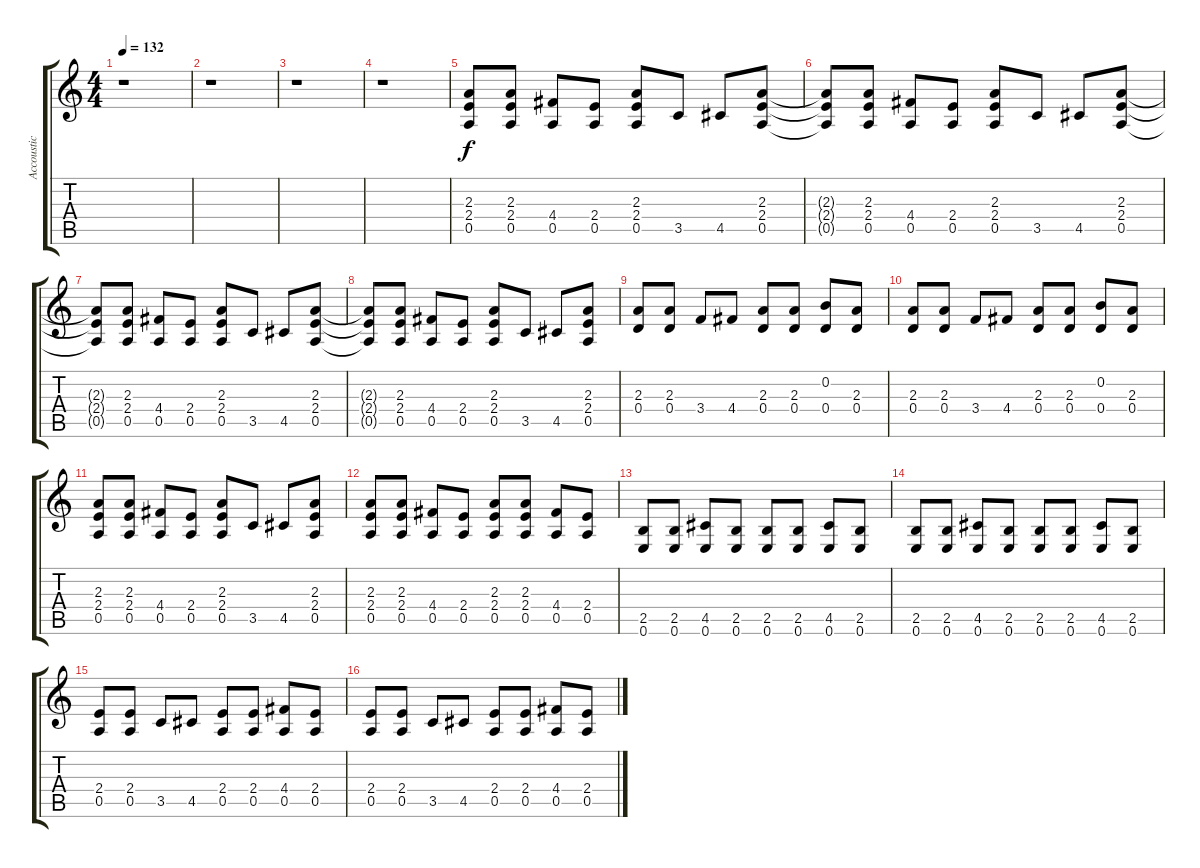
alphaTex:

\track ("Accoustic Guitar" "Accoustic ") {instrument acousticguitarsteel}
\staff {score tabs}
\tuning (E4 B3 G3 D3 A2 E2) {hide}
\ts (4 4)
\tempo 132
\clef g2
\ks c
r.1{dy f instrument acousticguitarsteel} |
r.1 |
r.1 |
r.1 |
(2.3 2.4 0.5).8 (2.3 2.4 0.5).8 (4.4 0.5).8 (2.4 0.5).8 (2.3 2.4 0.5).8 3.5.8 4.5.8 (2.3 2.4 0.5).8 |
(2.3{t} 2.4{t} 0.5{t}).8 (2.3 2.4 0.5).8 (4.4 0.5).8 (2.4 0.5).8 (2.3 2.4 0.5).8 3.5.8 4.5.8 (2.3 2.4 0.5).8 |
(2.3{t} 2.4{t} 0.5{t}).8 (2.3 2.4 0.5).8 (4.4 0.5).8 (2.4 0.5).8 (2.3 2.4 0.5).8 3.5.8 4.5.8 (2.3 2.4 0.5).8 |
(2.3{t} 2.4{t} 0.5{t}).8 (2.3 2.4 0.5).8 (4.4 0.5).8 (2.4 0.5).8 (2.3 2.4 0.5).8 3.5.8 4.5.8 (2.3 2.4 0.5).8 |
(2.3 0.4).8 (2.3 0.4).8 3.4.8 4.4.8 (2.3 0.4).8 (2.3 0.4).8 (0.2 0.4).8 (2.3 0.4).8 |
(2.3 0.4).8 (2.3 0.4).8 3.4.8 4.4.8 (2.3 0.4).8 (2.3 0.4).8 (0.2 0.4).8 (2.3 0.4).8 |
(2.3 2.4 0.5).8 (2.3 2.4 0.5).8 (4.4 0.5).8 (2.4 0.5).8 (2.3 2.4 0.5).8 3.5.8 4.5.8 (2.3 2.4 0.5).8 |
(2.3 2.4 0.5).8 (2.3 2.4 0.5).8 (4.4 0.5).8 (2.4 0.5).8 (2.3 2.4 0.5).8 (2.3 2.4 0.5).8 (4.4 0.5).8 (2.4 0.5).8 |
(2.5 0.6).8 (2.5 0.6).8 (4.5 0.6).8 (2.5 0.6).8 (2.5 0.6).8 (2.5 0.6).8 (4.5 0.6).8 (2.5 0.6).8 |
(2.5 0.6).8 (2.5 0.6).8 (4.5 0.6).8 (2.5 0.6).8 (2.5 0.6).8 (2.5 0.6).8 (4.5 0.6).8 (2.5 0.6).8 |
(2.4 0.5).8 (2.4 0.5).8 3.5.8 4.5.8 (2.4 0.5).8 (2.4 0.5).8 (4.4 0.5).8 (2.4 0.5).8 |
(2.4 0.5).8 (2.4 0.5).8 3.5.8 4.5.8 (2.4 0.5).8 (2.4 0.5).8 (4.4 0.5).8 (2.4 0.5).8
